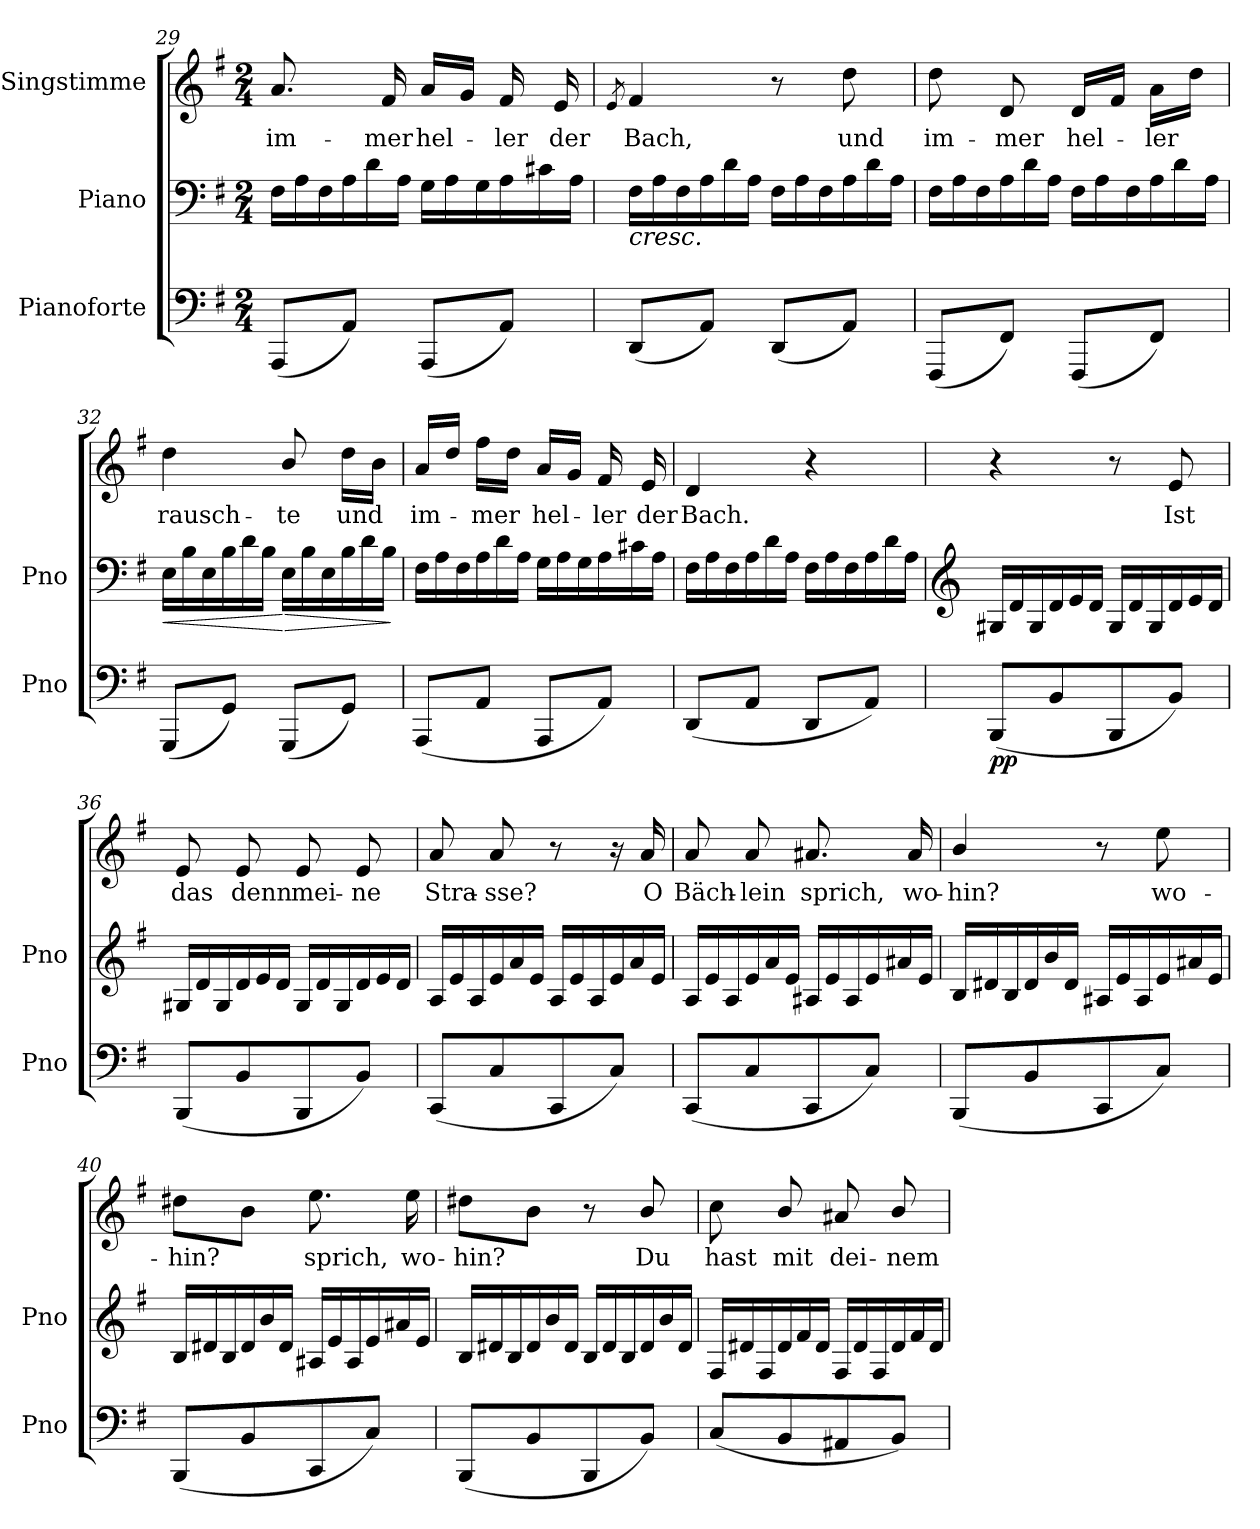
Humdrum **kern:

**kern	**dynam	**kern	**dynam	**kern	**text
*part3	*part3	*part2	*part2	*part1	*part1
*staff3	*staff3	*staff2	*staff2	*staff1	*staff1
*I"Pianoforte	*	*I"Piano	*	*I"Singstimme	*
*I'Pno	*	*I'Pno	*	*	*
!!LO:LB:g=z
*clefF4	*	*clefF4	*	*clefG2	*
*k[f#]	*	*k[f#]	*	*k[f#]	*
*M2/4	*	*M2/4	*	*M2/4	*
*	*	*Xtuplet	*	*	*
=29	=29	=29	=29	=29	=29
!	!	!	!	!	!LO:LY:b
(8AAA/L	.	24F#\LL	.	8.a/	im-
.	.	24A\	.	.	.
.	.	24F#\	.	.	.
8AA/J)	.	24A\	.	.	.
.	.	24d\	.	.	.
!	!	!	!	!	!LO:LY:b
.	.	.	.	16f#/	-mer
.	.	24A\JJ	.	.	.
!	!	!	!	!	!LO:LY:b
(8AAA/L	.	24G\LL	.	16a/LL	hel-
.	.	24A\	.	.	.
.	.	.	.	16g/JJ	.
.	.	24G\	.	.	.
!	!	!	!	!	!LO:LY:b
8AA/J)	.	24A\	.	16f#/	-ler
.	.	24c#X\	.	.	.
!	!	!	!	!	!LO:LY:b
.	.	.	.	16e/	der
.	.	24A\JJ	.	.	.
=30	=30	=30	=30	=30	=30
.	.	.	.	8qe/	.
!	!	!LO:TX:b:i:t=cresc.	!	!	!
!	!	!	!	!	!LO:LY:b
(8DD/L	.	24F#\LL	.	4f#/	Bach,
.	.	24A\	.	.	.
.	.	24F#\	.	.	.
8AA/J)	.	24A\	.	.	.
.	.	24d\	.	.	.
.	.	24A\JJ	.	.	.
(8DD/L	.	24F#\LL	.	8r	.
.	.	24A\	.	.	.
.	.	24F#\	.	.	.
!	!	!	!	!	!LO:LY:b
8AA/J)	.	24A\	.	8dd\	und
.	.	24d\	.	.	.
.	.	24A\JJ	.	.	.
=31	=31	=31	=31	=31	=31
!	!	!	!	!	!LO:LY:b
(8FFF#/L	.	24F#\LL	.	8dd\	im-
.	.	24A\	.	.	.
.	.	24F#\	.	.	.
!	!	!	!	!	!LO:LY:b
8FF#/J)	.	24A\	.	8d/	-mer
.	.	24d\	.	.	.
.	.	24A\JJ	.	.	.
!	!	!	!	!	!LO:LY:b
(8FFF#/L	.	24F#\LL	.	16d/LL	hel-
.	.	24A\	.	.	.
.	.	.	.	16f#/JJ	.
.	.	24F#\	.	.	.
!	!	!	!	!	!LO:LY:b
8FF#/J)	.	24A\	.	16a\LL	-ler
.	.	24d\	.	.	.
.	.	.	.	16dd\JJ	.
.	.	24A\JJ	.	.	.
!!LO:PB:g=z
=32	=32	=32	=32	=32	=32
!	!	!	!LO:HP:b	!	!LO:LY:b
(8GGG/L	.	24E\LL	<	4dd\	rausch-
.	.	24B\	.	.	.
.	.	24E\	.	.	.
8GG/J)	.	24B\	.	.	.
.	.	24d\	.	.	.
.	.	24B\JJ	.	.	.
!	!	!	!LO:HP:n=1:b	!	!LO:LY:b
(8GGG/L	.	24E\LL	[ >	8b/	-te
.	.	24B\	.	.	.
.	.	24E\	.	.	.
!	!	!	!	!	!LO:LY:b
8GG/J)	.	24B\	.	16dd\LL	und
.	.	24d\	.	.	.
.	.	.	.	16b\JJ	.
.	.	24B\JJ	.	.	.
.	.	.	]	.	.
!!LO:LB:g=z
=33	=33	=33	=33	=33	=33
!	!	!	!	!	!LO:LY:b
(8AAA/L	.	24F#\LL	.	16a/LL	im-
.	.	24A\	.	.	.
.	.	.	.	16dd/JJ	.
.	.	24F#\	.	.	.
!	!	!	!	!	!LO:LY:b
8AA/J	.	24A\	.	16ff#\LL	-mer
.	.	24d\	.	.	.
.	.	.	.	16dd\JJ	.
.	.	24A\JJ	.	.	.
!	!	!	!	!	!LO:LY:b
8AAA/L	.	24G\LL	.	16a/LL	hel-
.	.	24A\	.	.	.
.	.	.	.	16g/JJ	.
.	.	24G\	.	.	.
!	!	!	!	!	!LO:LY:b
8AA/J)	.	24A\	.	16f#/	-ler
.	.	24c#X\	.	.	.
!	!	!	!	!	!LO:LY:b
.	.	.	.	16e/	der
.	.	24A\JJ	.	.	.
=34	=34	=34	=34	=34	=34
!	!	!	!	!	!LO:LY:b
(8DD/L	.	24F#\LL	.	4d/	Bach.
.	.	24A\	.	.	.
.	.	24F#\	.	.	.
8AA/J	.	24A\	.	.	.
.	.	24d\	.	.	.
.	.	24A\JJ	.	.	.
8DD/L	.	24F#\LL	.	4r	.
.	.	24A\	.	.	.
.	.	24F#\	.	.	.
8AA/J)	.	24A\	.	.	.
.	.	24d\	.	.	.
.	.	24A\JJ	.	.	.
=35	=35	=35	=35	=35	=35
*	*	*clefG2	*	*	*
!	!LO:DY:b	!	!	!	!
(8BBB/L	pp	24G#X/LL	.	4r	.
.	.	24d/	.	.	.
.	.	24G#/	.	.	.
8BB/	.	24d/	.	.	.
.	.	24e/	.	.	.
.	.	24d/JJ	.	.	.
8BBB/	.	24G#/LL	.	8r	.
.	.	24d/	.	.	.
.	.	24G#/	.	.	.
!	!	!	!	!	!LO:LY:b
8BB/J)	.	24d/	.	8e/	Ist
.	.	24e/	.	.	.
.	.	24d/JJ	.	.	.
!!LO:LB:g=z
=36	=36	=36	=36	=36	=36
!	!	!	!	!	!LO:LY:b
(8BBB/L	.	24G#X/LL	.	8e/	das
.	.	24d/	.	.	.
.	.	24G#/	.	.	.
!	!	!	!	!	!LO:LY:b
8BB/	.	24d/	.	8e/	denn
.	.	24e/	.	.	.
.	.	24d/JJ	.	.	.
!	!	!	!	!	!LO:LY:b
8BBB/	.	24G#/LL	.	8e/	mei-
.	.	24d/	.	.	.
.	.	24G#/	.	.	.
!	!	!	!	!	!LO:LY:b
8BB/J)	.	24d/	.	8e/	-ne
.	.	24e/	.	.	.
.	.	24d/JJ	.	.	.
!!LO:LB:g=z
=37	=37	=37	=37	=37	=37
!	!	!	!	!	!LO:LY:b
(8CC/L	.	24A/LL	.	8a/	Stra-
.	.	24e/	.	.	.
.	.	24A/	.	.	.
!	!	!	!	!	!LO:LY:b
8C/	.	24e/	.	8a/	-sse?
.	.	24a/	.	.	.
.	.	24e/JJ	.	.	.
8CC/	.	24A/LL	.	8r	.
.	.	24e/	.	.	.
.	.	24A/	.	.	.
8C/J)	.	24e/	.	16r	.
.	.	24a/	.	.	.
!	!	!	!	!	!LO:LY:b
.	.	.	.	16a/	O
.	.	24e/JJ	.	.	.
=38	=38	=38	=38	=38	=38
!	!	!	!	!	!LO:LY:b
(8CC/L	.	24A/LL	.	8a/	Bäch-
.	.	24e/	.	.	.
.	.	24A/	.	.	.
!	!	!	!	!	!LO:LY:b
8C/	.	24e/	.	8a/	-lein
.	.	24a/	.	.	.
.	.	24e/JJ	.	.	.
!	!	!	!	!	!LO:LY:b
8CC/	.	24A#X/LL	.	8.a#X/	sprich,
.	.	24e/	.	.	.
.	.	24A#/	.	.	.
8C/J)	.	24e/	.	.	.
.	.	24a#X/	.	.	.
!	!	!	!	!	!LO:LY:b
.	.	.	.	16a#/	wo-
.	.	24e/JJ	.	.	.
=39	=39	=39	=39	=39	=39
!	!	!	!	!	!LO:LY:b
(8BBB/L	.	24B/LL	.	4b/	-hin?
.	.	24d#X/	.	.	.
.	.	24B/	.	.	.
8BB/	.	24d#/	.	.	.
.	.	24b/	.	.	.
.	.	24d#/JJ	.	.	.
8CC/	.	24A#X/LL	.	8r	.
.	.	24e/	.	.	.
.	.	24A#/	.	.	.
!	!	!	!	!	!LO:LY:b
8C/J)	.	24e/	.	8ee\	wo-
.	.	24a#X/	.	.	.
.	.	24e/JJ	.	.	.
!!LO:LB:g=z
=40	=40	=40	=40	=40	=40
!	!	!	!	!	!LO:LY:b
(8BBB/L	.	24B/LL	.	8dd#X\L	-hin?
.	.	24d#X/	.	.	.
.	.	24B/	.	.	.
8BB/	.	24d#/	.	8b\J	.
.	.	24b/	.	.	.
.	.	24d#/JJ	.	.	.
!	!	!	!	!	!LO:LY:b
8CC/	.	24A#X/LL	.	8.ee\	sprich,
.	.	24e/	.	.	.
.	.	24A#/	.	.	.
8C/J)	.	24e/	.	.	.
.	.	24a#X/	.	.	.
!	!	!	!	!	!LO:LY:b
.	.	.	.	16ee\	wo-
.	.	24e/JJ	.	.	.
!!LO:PB:g=z
=41	=41	=41	=41	=41	=41
!	!	!	!	!	!LO:LY:b
(8BBB/L	.	24B/LL	.	8dd#X\L	hin?
.	.	24d#X/	.	.	.
.	.	24B/	.	.	.
8BB/	.	24d#/	.	8b\J	.
.	.	24b/	.	.	.
.	.	24d#/JJ	.	.	.
8BBB/	.	24B/LL	.	8r	.
.	.	24d#/	.	.	.
.	.	24B/	.	.	.
!	!	!	!	!	!LO:LY:b
8BB/J)	.	24d#/	.	8b/	Du
.	.	24b/	.	.	.
.	.	24d#/JJ	.	.	.
=42	=42	=42	=42	=42	=42
!	!	!	!	!	!LO:LY:b
(8C/L	.	24F#/LL	.	8cc\	hast
.	.	24d#X/	.	.	.
.	.	24F#/	.	.	.
!	!	!	!	!	!LO:LY:b
8BB/	.	24d#/	.	8b/	mit
.	.	24f#/	.	.	.
.	.	24d#/JJ	.	.	.
!	!	!	!	!	!LO:LY:b
8AA#X/	.	24F#/LL	.	8a#X/	dei-
.	.	24d#/	.	.	.
.	.	24F#/	.	.	.
!	!	!	!	!	!LO:LY:b
8BB/J)	.	24d#/	.	8b/	nem
.	.	24f#/	.	.	.
.	.	24d#/JJ	.	.	.
=	=	=	=	=	=
*-	*-	*-	*-	*-	*-
